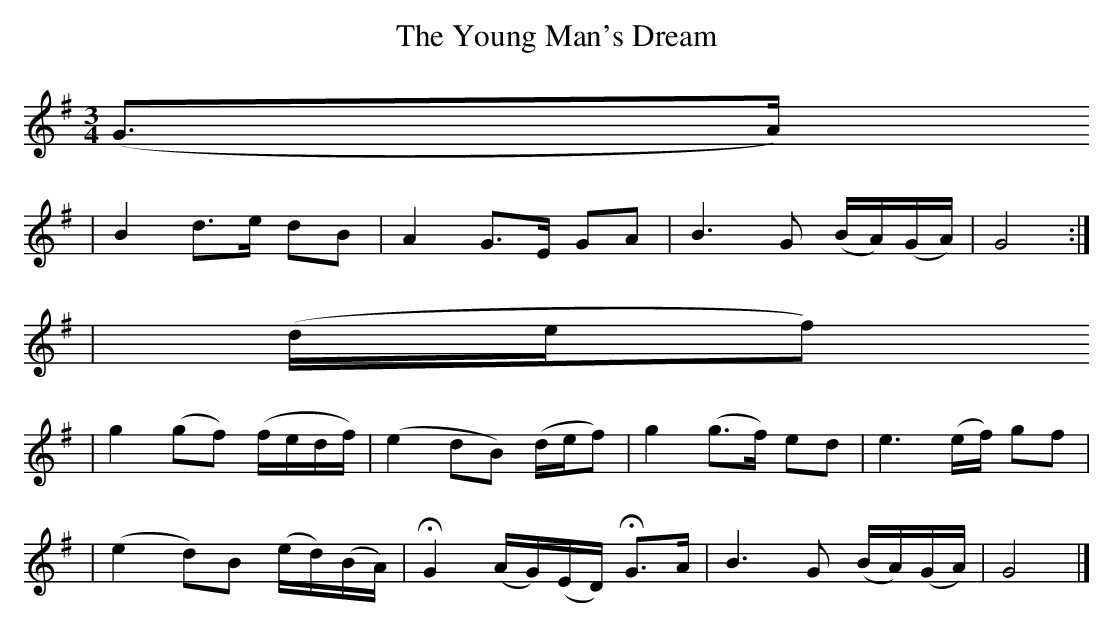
X:1
T: The Young Man's Dream
M: 3/4
L: 1/8
K: G
(G>A)
| B2 d>e dB | A2 G>E GA | B3G (B/2A/2)(G/2A/2) | G4 :|
| (d/2e/2f)
| g2 (gf) (f/2e/2d/2f/2) | (e2 dB) (d/2e/2f) | g2 (g>f) ed | e3 (e/2f/2) gf |
| (e2 d)B (e/2d/2)(B/2A/2) | HG2 (A/2G/2)(E/2D/2) HG>A | B3G (B/2A/2)(G/2A/2) | G4 |]
